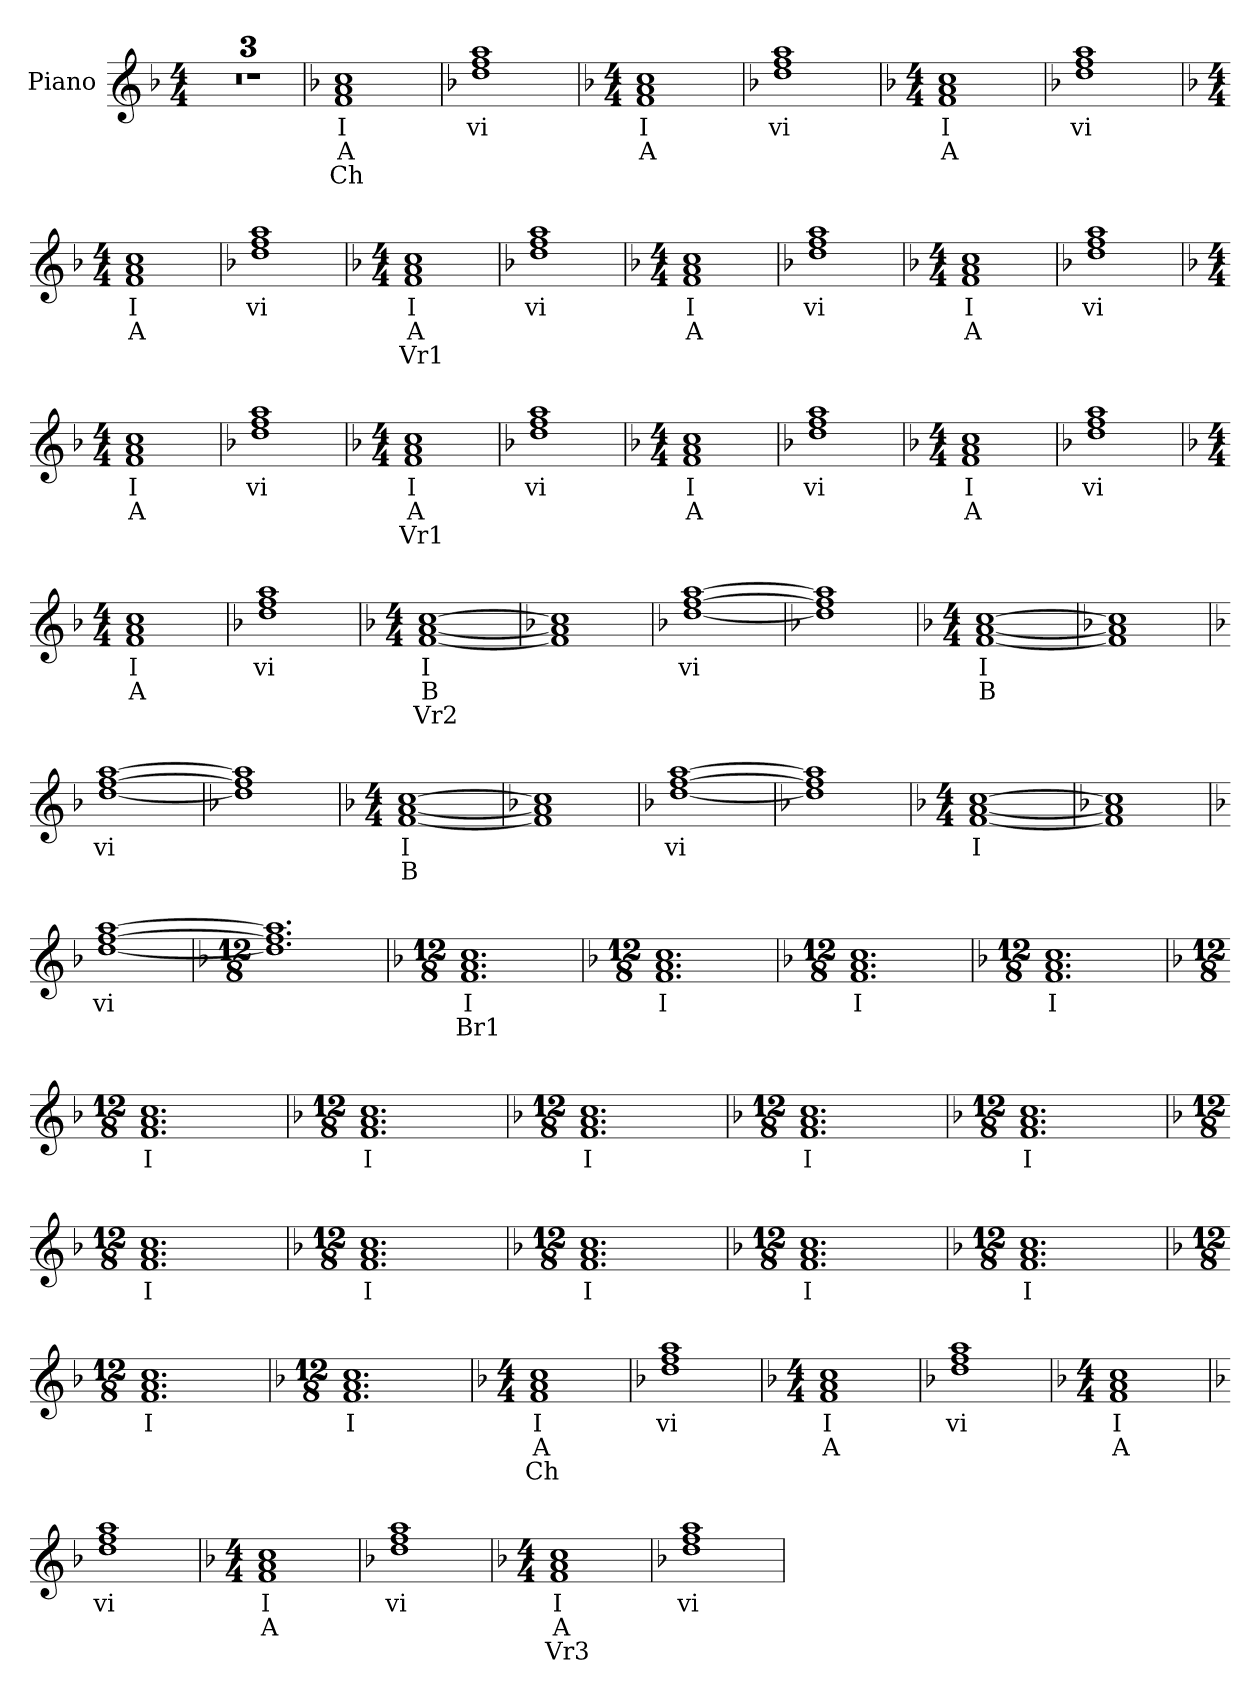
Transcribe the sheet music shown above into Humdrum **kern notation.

**kern	**text	**text	**text
*part1	*part1	*part1	*part1
*staff1	*staff1	*staff1	*staff1
*I"Piano	*	*	*
*I'Pno	*	*	*
*k[b-]	*	*	*
*F:	*	*	*
*M4/4	*	*	*
=	=	=	=
1r	.	.	.
=	=	=	=
*k[b-]	*	*	*
*F:	*	*	*
1r	.	.	.
=	=	=	=
*k[b-]	*	*	*
*F:	*	*	*
*M4/4	*	*	*
1r	.	.	.
=	=	=	=
*k[b-]	*	*	*
*F:	*	*	*
1f 1a 1cc	I	A	Ch
=	=	=	=
*k[b-]	*	*	*
*F:	*	*	*
1dd 1ff 1aa	vi	.	.
=	=	=	=
*k[b-]	*	*	*
*F:	*	*	*
*M4/4	*	*	*
1f 1a 1cc	I	A	.
=	=	=	=
*k[b-]	*	*	*
*F:	*	*	*
1dd 1ff 1aa	vi	.	.
=	=	=	=
*k[b-]	*	*	*
*F:	*	*	*
*M4/4	*	*	*
1f 1a 1cc	I	A	.
=	=	=	=
*k[b-]	*	*	*
*F:	*	*	*
1dd 1ff 1aa	vi	.	.
=	=	=	=
*k[b-]	*	*	*
*F:	*	*	*
*M4/4	*	*	*
1f 1a 1cc	I	A	.
=	=	=	=
*k[b-]	*	*	*
*F:	*	*	*
1dd 1ff 1aa	vi	.	.
=	=	=	=
*k[b-]	*	*	*
*F:	*	*	*
*M4/4	*	*	*
1f 1a 1cc	I	A	Vr1
=	=	=	=
*k[b-]	*	*	*
*F:	*	*	*
1dd 1ff 1aa	vi	.	.
=	=	=	=
*k[b-]	*	*	*
*F:	*	*	*
*M4/4	*	*	*
1f 1a 1cc	I	A	.
=	=	=	=
*k[b-]	*	*	*
*F:	*	*	*
1dd 1ff 1aa	vi	.	.
=	=	=	=
*k[b-]	*	*	*
*F:	*	*	*
*M4/4	*	*	*
1f 1a 1cc	I	A	.
=	=	=	=
*k[b-]	*	*	*
*F:	*	*	*
1dd 1ff 1aa	vi	.	.
=	=	=	=
*k[b-]	*	*	*
*F:	*	*	*
*M4/4	*	*	*
1f 1a 1cc	I	A	.
=	=	=	=
*k[b-]	*	*	*
*F:	*	*	*
1dd 1ff 1aa	vi	.	.
=	=	=	=
*k[b-]	*	*	*
*F:	*	*	*
*M4/4	*	*	*
1f 1a 1cc	I	A	Vr1
=	=	=	=
*k[b-]	*	*	*
*F:	*	*	*
1dd 1ff 1aa	vi	.	.
=	=	=	=
*k[b-]	*	*	*
*F:	*	*	*
*M4/4	*	*	*
1f 1a 1cc	I	A	.
=	=	=	=
*k[b-]	*	*	*
*F:	*	*	*
1dd 1ff 1aa	vi	.	.
=	=	=	=
*k[b-]	*	*	*
*F:	*	*	*
*M4/4	*	*	*
1f 1a 1cc	I	A	.
=	=	=	=
*k[b-]	*	*	*
*F:	*	*	*
1dd 1ff 1aa	vi	.	.
=	=	=	=
*k[b-]	*	*	*
*F:	*	*	*
*M4/4	*	*	*
1f 1a 1cc	I	A	.
=	=	=	=
*k[b-]	*	*	*
*F:	*	*	*
1dd 1ff 1aa	vi	.	.
=	=	=	=
*k[b-]	*	*	*
*F:	*	*	*
*M4/4	*	*	*
[1f [1a [1cc	I	B	Vr2
=	=	=	=
*k[b-]	*	*	*
*F:	*	*	*
1f] 1a] 1cc]	.	.	.
=	=	=	=
*k[b-]	*	*	*
*F:	*	*	*
[1dd [1ff [1aa	vi	.	.
=	=	=	=
*k[b-]	*	*	*
*F:	*	*	*
1dd] 1ff] 1aa]	.	.	.
=	=	=	=
*k[b-]	*	*	*
*F:	*	*	*
*M4/4	*	*	*
[1f [1a [1cc	I	B	.
=	=	=	=
*k[b-]	*	*	*
*F:	*	*	*
1f] 1a] 1cc]	.	.	.
=	=	=	=
*k[b-]	*	*	*
*F:	*	*	*
[1dd [1ff [1aa	vi	.	.
=	=	=	=
*k[b-]	*	*	*
*F:	*	*	*
1dd] 1ff] 1aa]	.	.	.
=	=	=	=
*k[b-]	*	*	*
*F:	*	*	*
*M4/4	*	*	*
[1f [1a [1cc	I	B	.
=	=	=	=
*k[b-]	*	*	*
*F:	*	*	*
1f] 1a] 1cc]	.	.	.
=	=	=	=
*k[b-]	*	*	*
*F:	*	*	*
[1dd [1ff [1aa	vi	.	.
=	=	=	=
*k[b-]	*	*	*
*F:	*	*	*
1dd] 1ff] 1aa]	.	.	.
=	=	=	=
*k[b-]	*	*	*
*F:	*	*	*
*M4/4	*	*	*
[1f [1a [1cc	I	.	.
=	=	=	=
*k[b-]	*	*	*
*F:	*	*	*
1f] 1a] 1cc]	.	.	.
=	=	=	=
*k[b-]	*	*	*
*F:	*	*	*
[1dd [1ff [1aa	vi	.	.
=	=	=	=
*k[b-]	*	*	*
*F:	*	*	*
*M12/8	*	*	*
1.dd] 1.ff] 1.aa]	.	.	.
=	=	=	=
*k[b-]	*	*	*
*F:	*	*	*
*M12/8	*	*	*
1.f 1.a 1.cc	I	Br1	.
=	=	=	=
*k[b-]	*	*	*
*F:	*	*	*
*M12/8	*	*	*
1.f 1.a 1.cc	I	.	.
=	=	=	=
*k[b-]	*	*	*
*F:	*	*	*
*M12/8	*	*	*
1.f 1.a 1.cc	I	.	.
=	=	=	=
*k[b-]	*	*	*
*F:	*	*	*
*M12/8	*	*	*
1.f 1.a 1.cc	I	.	.
=	=	=	=
*k[b-]	*	*	*
*F:	*	*	*
*M12/8	*	*	*
1.f 1.a 1.cc	I	.	.
=	=	=	=
*k[b-]	*	*	*
*F:	*	*	*
*M12/8	*	*	*
1.f 1.a 1.cc	I	.	.
=	=	=	=
*k[b-]	*	*	*
*F:	*	*	*
*M12/8	*	*	*
1.f 1.a 1.cc	I	.	.
=	=	=	=
*k[b-]	*	*	*
*F:	*	*	*
*M12/8	*	*	*
1.f 1.a 1.cc	I	.	.
=	=	=	=
*k[b-]	*	*	*
*F:	*	*	*
*M12/8	*	*	*
1.f 1.a 1.cc	I	.	.
=	=	=	=
*k[b-]	*	*	*
*F:	*	*	*
*M12/8	*	*	*
1.f 1.a 1.cc	I	.	.
=	=	=	=
*k[b-]	*	*	*
*F:	*	*	*
*M12/8	*	*	*
1.f 1.a 1.cc	I	.	.
=	=	=	=
*k[b-]	*	*	*
*F:	*	*	*
*M12/8	*	*	*
1.f 1.a 1.cc	I	.	.
=	=	=	=
*k[b-]	*	*	*
*F:	*	*	*
*M12/8	*	*	*
1.f 1.a 1.cc	I	.	.
=	=	=	=
*k[b-]	*	*	*
*F:	*	*	*
*M12/8	*	*	*
1.f 1.a 1.cc	I	.	.
=	=	=	=
*k[b-]	*	*	*
*F:	*	*	*
*M12/8	*	*	*
1.f 1.a 1.cc	I	.	.
=	=	=	=
*k[b-]	*	*	*
*F:	*	*	*
*M12/8	*	*	*
1.f 1.a 1.cc	I	.	.
=	=	=	=
*k[b-]	*	*	*
*F:	*	*	*
*M4/4	*	*	*
1f 1a 1cc	I	A	Ch
=	=	=	=
*k[b-]	*	*	*
*F:	*	*	*
1dd 1ff 1aa	vi	.	.
=	=	=	=
*k[b-]	*	*	*
*F:	*	*	*
*M4/4	*	*	*
1f 1a 1cc	I	A	.
=	=	=	=
*k[b-]	*	*	*
*F:	*	*	*
1dd 1ff 1aa	vi	.	.
=	=	=	=
*k[b-]	*	*	*
*F:	*	*	*
*M4/4	*	*	*
1f 1a 1cc	I	A	.
=	=	=	=
*k[b-]	*	*	*
*F:	*	*	*
1dd 1ff 1aa	vi	.	.
=	=	=	=
*k[b-]	*	*	*
*F:	*	*	*
*M4/4	*	*	*
1f 1a 1cc	I	A	.
=	=	=	=
*k[b-]	*	*	*
*F:	*	*	*
1dd 1ff 1aa	vi	.	.
=	=	=	=
*k[b-]	*	*	*
*F:	*	*	*
*M4/4	*	*	*
1f 1a 1cc	I	A	Vr3
=	=	=	=
*k[b-]	*	*	*
*F:	*	*	*
1dd 1ff 1aa	vi	.	.
=	=	=	=
*-	*-	*-	*-
